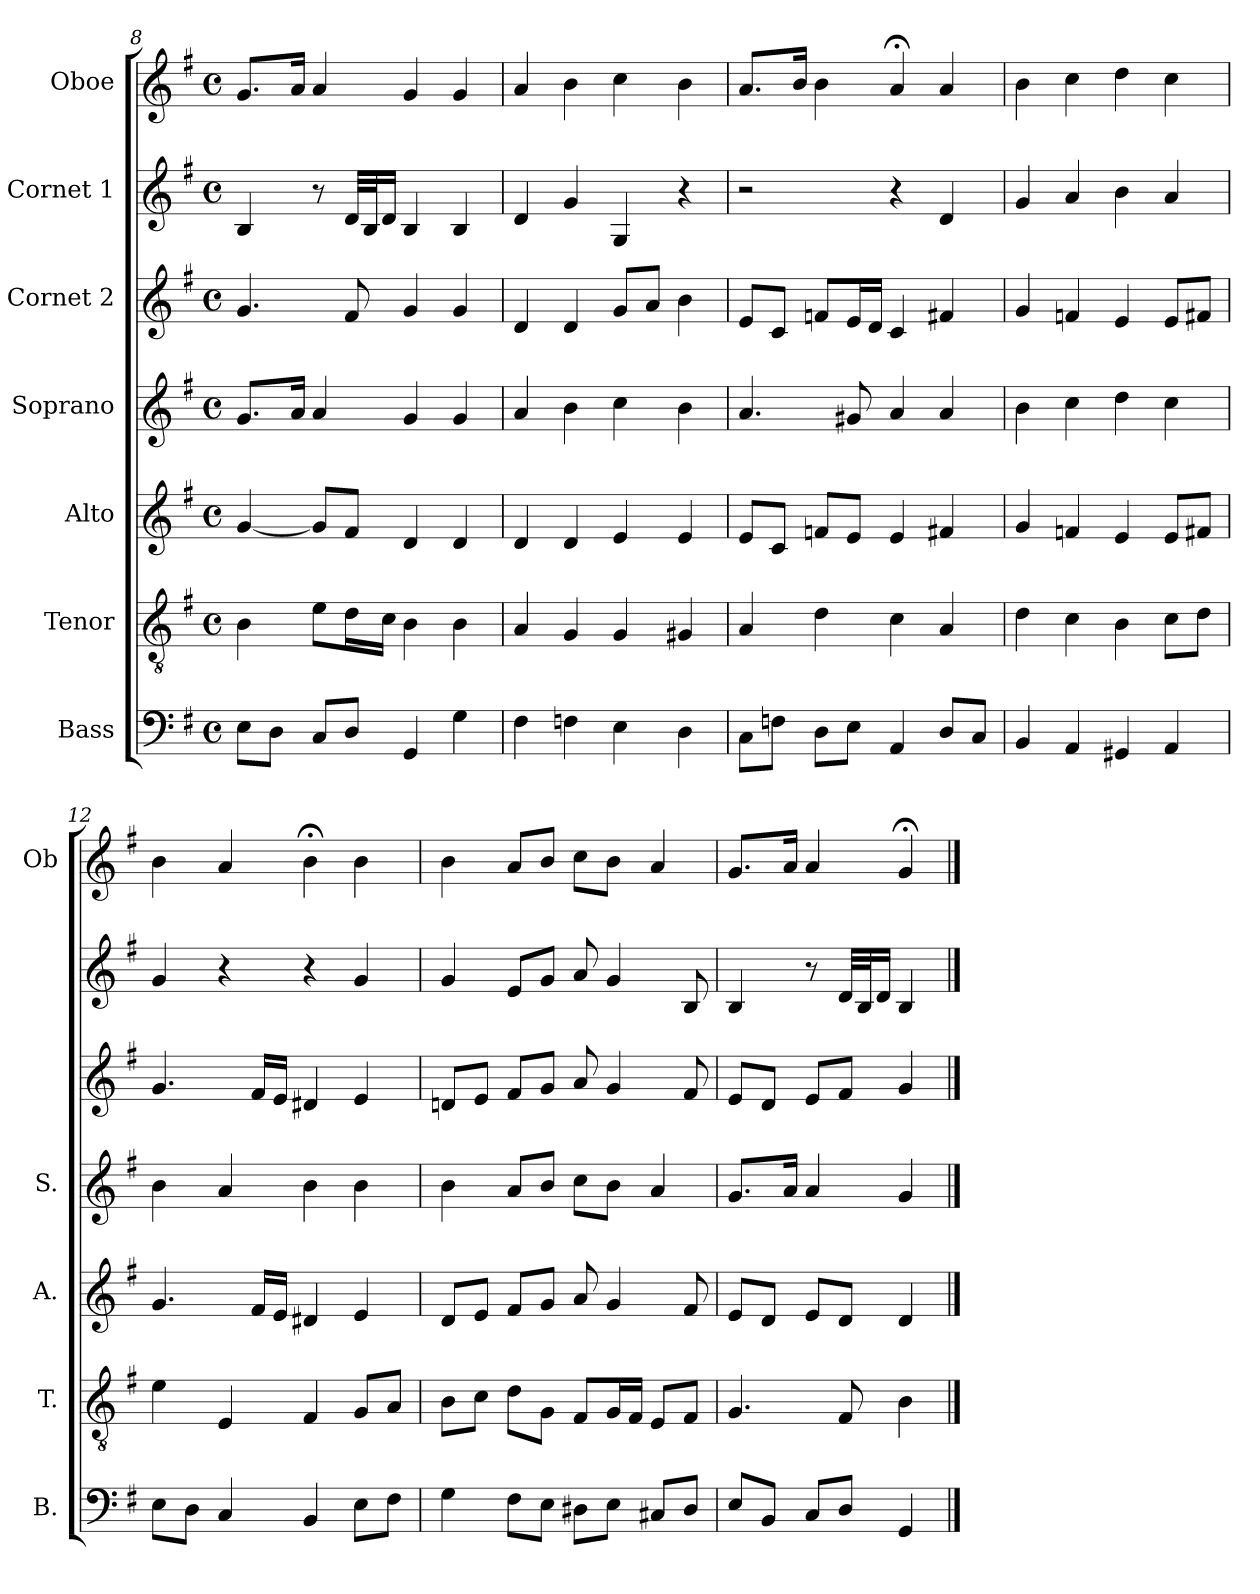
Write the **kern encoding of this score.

**kern	**kern	**kern	**kern	**kern	**kern	**kern
*part7	*part6	*part5	*part4	*part3	*part2	*part1
*staff7	*staff6	*staff5	*staff4	*staff3	*staff2	*staff1
*I"Bass	*I"Tenor	*I"Alto	*I"Soprano	*I"Cornet 2	*I"Cornet 1	*I"Oboe
*I'B.	*I'T.	*I'A.	*I'S.	*	*	*I'Ob
!!LO:PB:g=z
*clefF4	*clefGv2	*clefG2	*clefG2	*clefG2	*clefG2	*clefG2
*k[f#]	*k[f#]	*k[f#]	*k[f#]	*k[f#]	*k[f#]	*k[f#]
*G:	*G:	*G:	*G:	*G:	*G:	*G:
*M4/4	*M4/4	*M4/4	*M4/4	*M4/4	*M4/4	*M4/4
*met(c)	*met(c)	*met(c)	*met(c)	*met(c)	*met(c)	*met(c)
=8	=8	=8	=8	=8	=8	=8
8E\L	4B\	[4g/	8.g/L	4.g/	4B/	8.g/L
8D\J	.	.	.	.	.	.
.	.	.	16a/Jk	.	.	16a/Jk
8C/L	8e\L	8g/L]	4a/	.	8r	4a/
8D/J	16d\L	8f#/J	.	8f#/	32d/LLL	.
.	.	.	.	.	32B/J	.
.	16c\JJ	.	.	.	16d/JJ	.
4GG/	4B\	4d/	4g/	4g/	4B/	4g/
4G\	4B\	4d/	4g/	4g/	4B/	4g/
=9	=9	=9	=9	=9	=9	=9
4F#\	4A/	4d/	4a/	4d/	4d/	4a/
4Fn\	4G/	4d/	4b\	4d/	4g/	4b\
4E\	4G/	4e/	4cc\	8g/L	4G/	4cc\
.	.	.	.	8a/J	.	.
4D\	4G#X/	4e/	4b\	4b\	4r	4b\
=10	=10	=10	=10	=10	=10	=10
8C\L	4A/	8e/L	4.a/	8e/L	2r	8.a/L
8Fn\J	.	8c/J	.	8c/J	.	.
.	.	.	.	.	.	16b/Jk
8D\L	4d\	8fn/L	.	8fn/L	.	4b\
8E\J	.	8e/J	8g#X/	16e/L	.	.
.	.	.	.	16d/JJ	.	.
4AA/	4c\	4e/	4a/	4c/	4r	4a;</
8D/L	4A/	4f#X/	4a/	4f#X/	4d/	4a/
8C/J	.	.	.	.	.	.
=11	=11	=11	=11	=11	=11	=11
4BB/	4d\	4g/	4b\	4g/	4g/	4b\
4AA/	4c\	4fn/	4cc\	4fn/	4a/	4cc\
4GG#X/	4B\	4e/	4dd\	4e/	4b\	4dd\
4AA/	8c\L	8e/L	4cc\	8e/L	4a/	4cc\
.	8d\J	8f#X/J	.	8f#X/J	.	.
!!LO:LB:g=z
=12	=12	=12	=12	=12	=12	=12
8E\L	4e\	4.g/	4b\	4.g/	4g/	4b\
8D\J	.	.	.	.	.	.
4C/	4E/	.	4a/	.	4r	4a/
.	.	16f#/LL	.	16f#/LL	.	.
.	.	16e/JJ	.	16e/JJ	.	.
4BB/	4F#/	4d#X/	4b\	4d#X/	4r	4b;<\
8E\L	8G/L	4e/	4b\	4e/	4g/	4b\
8F#\J	8A/J	.	.	.	.	.
=13	=13	=13	=13	=13	=13	=13
4G\	8B\L	8d/L	4b\	8dn/L	4g/	4b\
.	8c\J	8e/J	.	8e/J	.	.
8F#\L	8d\L	8f#/L	8a/L	8f#/L	8e/L	8a/L
8E\J	8G\J	8g/J	8b/J	8g/J	8g/J	8b/J
8D#X\L	8F#/L	8a/	8cc\L	8a/	8a/	8cc\L
8E\J	16G/L	4g/	8b\J	4g/	4g/	8b\J
.	16F#/JJ	.	.	.	.	.
8C#X/L	8E/L	.	4a/	.	.	4a/
8D#/J	8F#/J	8f#/	.	8f#/	8B/	.
=14	=14	=14	=14	=14	=14	=14
8E/L	4.G/	8e/L	8.g/L	8e/L	4B/	8.g/L
8BB/J	.	8d/J	.	8d/J	.	.
.	.	.	16a/Jk	.	.	16a/Jk
8C/L	.	8e/L	4a/	8e/L	8r	4a/
8D/J	8F#/	8d/J	.	8f#/J	32d/LLL	.
.	.	.	.	.	32B/J	.
.	.	.	.	.	16d/JJ	.
4GG/	4B\	4d/	4g/	4g/	4B/	4g;</
==	==	==	==	==	==	==
*-	*-	*-	*-	*-	*-	*-
